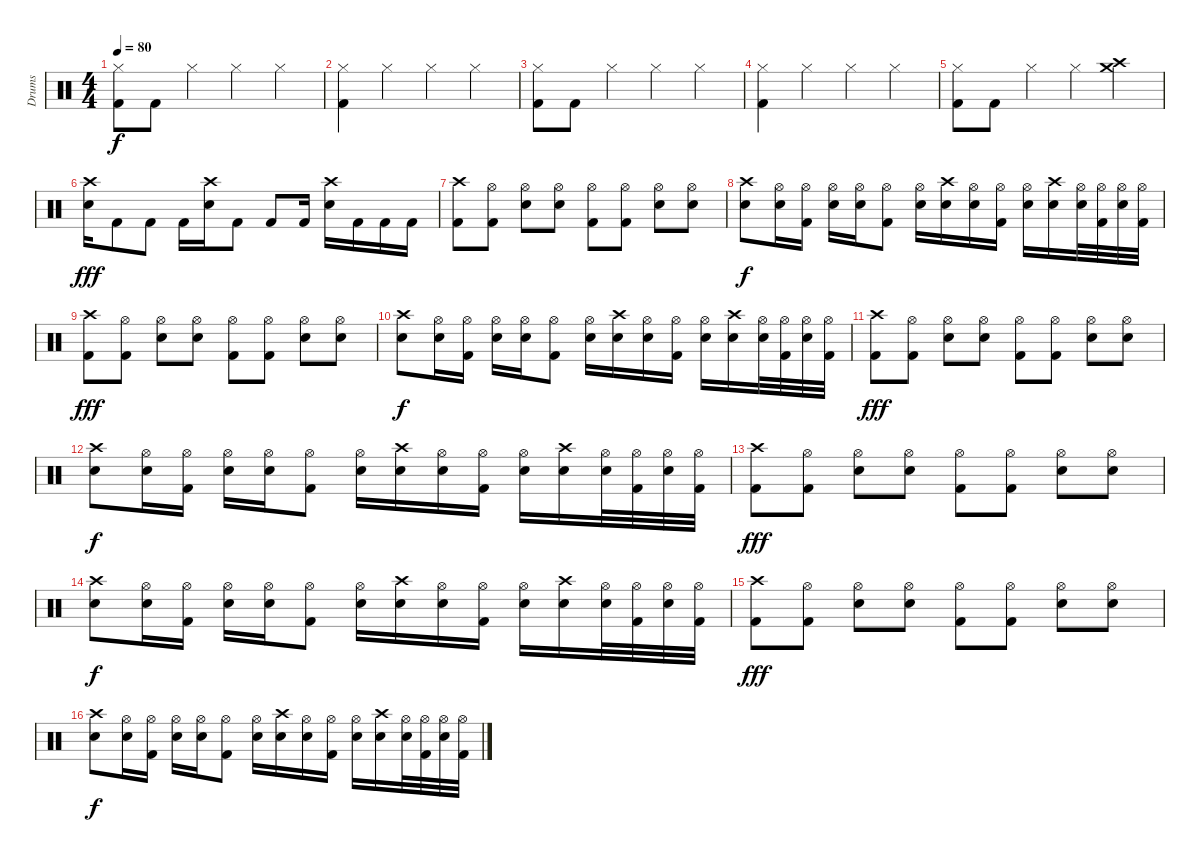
\track ("Drums" "Drums") {instrument percussion}
\staff {score}
\articulation defaults
\ts (4 4)
\tempo 80
\clef neutral
\ks c
("Hi-Hat (closed)" "Kick (hit) 2").8{dy f} "Kick (hit) 2".8 "Hi-Hat (closed)".4 "Hi-Hat (closed)".4 "Hi-Hat (closed)".4 |
("Hi-Hat (closed)" "Kick (hit) 2").4 "Hi-Hat (closed)".4 "Hi-Hat (closed)".4 "Hi-Hat (closed)".4 |
("Hi-Hat (closed)" "Kick (hit) 2").8 "Kick (hit) 2".8 "Hi-Hat (closed)".4 "Hi-Hat (closed)".4 "Hi-Hat (closed)".4 |
("Hi-Hat (closed)" "Kick (hit) 2").4 "Hi-Hat (closed)".4 "Hi-Hat (closed)".4 "Hi-Hat (closed)".4 |
("Hi-Hat (closed)" "Kick (hit) 2").8 "Kick (hit) 2".8 "Hi-Hat (closed)".4 "Hi-Hat (closed)".4 ("Crash high (hit)" "Crash medium (hit)").4 |
("Crash high (hit)" "Electric Snare (hit)").16{dy fff} "Kick (hit) 2".8 "Kick (hit) 2".8 "Kick (hit) 2".16 ("Crash high (hit)" "Electric Snare (hit)").16 "Kick (hit) 2".8 "Kick (hit) 2".8 "Kick (hit) 2".16 ("Crash high (hit)" "Electric Snare (hit)").16 "Kick (hit) 2".16 "Kick (hit) 2".16 "Kick (hit) 2".16 |
("Crash high (hit)" "Kick (hit) 2").8 ("Hi-Hat (open)" "Kick (hit) 2").8 ("Hi-Hat (open)" "Electric Snare (hit)").8 ("Hi-Hat (open)" "Electric Snare (hit)").8 ("Hi-Hat (open)" "Kick (hit) 2").8 ("Hi-Hat (open)" "Kick (hit) 2").8 ("Hi-Hat (open)" "Electric Snare (hit)").8 ("Hi-Hat (open)" "Electric Snare (hit)").8 |
("Crash high (hit)" "Electric Snare (hit)").8{dy f} ("Hi-Hat (open)" "Electric Snare (hit)").16 ("Hi-Hat (open)" "Kick (hit) 2").16 ("Hi-Hat (open)" "Electric Snare (hit)").16 ("Hi-Hat (open)" "Electric Snare (hit)").16 ("Hi-Hat (open)" "Kick (hit) 2").8 ("Hi-Hat (open)" "Electric Snare (hit)").16 ("Crash high (hit)" "Electric Snare (hit)").16 ("Hi-Hat (open)" "Electric Snare (hit)").16 ("Hi-Hat (open)" "Kick (hit) 2").16 ("Hi-Hat (open)" "Electric Snare (hit)").16 ("Crash high (hit)" "Electric Snare (hit)").16 ("Hi-Hat (open)" "Electric Snare (hit)").32 ("Hi-Hat (open)" "Kick (hit) 2").32 ("Hi-Hat (open)" "Electric Snare (hit)").32 ("Hi-Hat (open)" "Kick (hit) 2").32 |
("Crash high (hit)" "Kick (hit) 2").8{dy fff} ("Hi-Hat (open)" "Kick (hit) 2").8 ("Hi-Hat (open)" "Electric Snare (hit)").8 ("Hi-Hat (open)" "Electric Snare (hit)").8 ("Hi-Hat (open)" "Kick (hit) 2").8 ("Hi-Hat (open)" "Kick (hit) 2").8 ("Hi-Hat (open)" "Electric Snare (hit)").8 ("Hi-Hat (open)" "Electric Snare (hit)").8 |
("Crash high (hit)" "Electric Snare (hit)").8{dy f} ("Hi-Hat (open)" "Electric Snare (hit)").16 ("Hi-Hat (open)" "Kick (hit) 2").16 ("Hi-Hat (open)" "Electric Snare (hit)").16 ("Hi-Hat (open)" "Electric Snare (hit)").16 ("Hi-Hat (open)" "Kick (hit) 2").8 ("Hi-Hat (open)" "Electric Snare (hit)").16 ("Crash high (hit)" "Electric Snare (hit)").16 ("Hi-Hat (open)" "Electric Snare (hit)").16 ("Hi-Hat (open)" "Kick (hit) 2").16 ("Hi-Hat (open)" "Electric Snare (hit)").16 ("Crash high (hit)" "Electric Snare (hit)").16 ("Hi-Hat (open)" "Electric Snare (hit)").32 ("Hi-Hat (open)" "Kick (hit) 2").32 ("Hi-Hat (open)" "Electric Snare (hit)").32 ("Hi-Hat (open)" "Kick (hit) 2").32 |
("Crash high (hit)" "Kick (hit) 2").8{dy fff} ("Hi-Hat (open)" "Kick (hit) 2").8 ("Hi-Hat (open)" "Electric Snare (hit)").8 ("Hi-Hat (open)" "Electric Snare (hit)").8 ("Hi-Hat (open)" "Kick (hit) 2").8 ("Hi-Hat (open)" "Kick (hit) 2").8 ("Hi-Hat (open)" "Electric Snare (hit)").8 ("Hi-Hat (open)" "Electric Snare (hit)").8 |
("Crash high (hit)" "Electric Snare (hit)").8{dy f} ("Hi-Hat (open)" "Electric Snare (hit)").16 ("Hi-Hat (open)" "Kick (hit) 2").16 ("Hi-Hat (open)" "Electric Snare (hit)").16 ("Hi-Hat (open)" "Electric Snare (hit)").16 ("Hi-Hat (open)" "Kick (hit) 2").8 ("Hi-Hat (open)" "Electric Snare (hit)").16 ("Crash high (hit)" "Electric Snare (hit)").16 ("Hi-Hat (open)" "Electric Snare (hit)").16 ("Hi-Hat (open)" "Kick (hit) 2").16 ("Hi-Hat (open)" "Electric Snare (hit)").16 ("Crash high (hit)" "Electric Snare (hit)").16 ("Hi-Hat (open)" "Electric Snare (hit)").32 ("Hi-Hat (open)" "Kick (hit) 2").32 ("Hi-Hat (open)" "Electric Snare (hit)").32 ("Hi-Hat (open)" "Kick (hit) 2").32 |
("Crash high (hit)" "Kick (hit) 2").8{dy fff} ("Hi-Hat (open)" "Kick (hit) 2").8 ("Hi-Hat (open)" "Electric Snare (hit)").8 ("Hi-Hat (open)" "Electric Snare (hit)").8 ("Hi-Hat (open)" "Kick (hit) 2").8 ("Hi-Hat (open)" "Kick (hit) 2").8 ("Hi-Hat (open)" "Electric Snare (hit)").8 ("Hi-Hat (open)" "Electric Snare (hit)").8 |
("Crash high (hit)" "Electric Snare (hit)").8{dy f} ("Hi-Hat (open)" "Electric Snare (hit)").16 ("Hi-Hat (open)" "Kick (hit) 2").16 ("Hi-Hat (open)" "Electric Snare (hit)").16 ("Hi-Hat (open)" "Electric Snare (hit)").16 ("Hi-Hat (open)" "Kick (hit) 2").8 ("Hi-Hat (open)" "Electric Snare (hit)").16 ("Crash high (hit)" "Electric Snare (hit)").16 ("Hi-Hat (open)" "Electric Snare (hit)").16 ("Hi-Hat (open)" "Kick (hit) 2").16 ("Hi-Hat (open)" "Electric Snare (hit)").16 ("Crash high (hit)" "Electric Snare (hit)").16 ("Hi-Hat (open)" "Electric Snare (hit)").32 ("Hi-Hat (open)" "Kick (hit) 2").32 ("Hi-Hat (open)" "Electric Snare (hit)").32 ("Hi-Hat (open)" "Kick (hit) 2").32 |
("Crash high (hit)" "Kick (hit) 2").8{dy fff} ("Hi-Hat (open)" "Kick (hit) 2").8 ("Hi-Hat (open)" "Electric Snare (hit)").8 ("Hi-Hat (open)" "Electric Snare (hit)").8 ("Hi-Hat (open)" "Kick (hit) 2").8 ("Hi-Hat (open)" "Kick (hit) 2").8 ("Hi-Hat (open)" "Electric Snare (hit)").8 ("Hi-Hat (open)" "Electric Snare (hit)").8 |
("Crash high (hit)" "Electric Snare (hit)").8{dy f} ("Hi-Hat (open)" "Electric Snare (hit)").16 ("Hi-Hat (open)" "Kick (hit) 2").16 ("Hi-Hat (open)" "Electric Snare (hit)").16 ("Hi-Hat (open)" "Electric Snare (hit)").16 ("Hi-Hat (open)" "Kick (hit) 2").8 ("Hi-Hat (open)" "Electric Snare (hit)").16 ("Crash high (hit)" "Electric Snare (hit)").16 ("Hi-Hat (open)" "Electric Snare (hit)").16 ("Hi-Hat (open)" "Kick (hit) 2").16 ("Hi-Hat (open)" "Electric Snare (hit)").16 ("Crash high (hit)" "Electric Snare (hit)").16 ("Hi-Hat (open)" "Electric Snare (hit)").32 ("Hi-Hat (open)" "Kick (hit) 2").32 ("Hi-Hat (open)" "Electric Snare (hit)").32 ("Hi-Hat (open)" "Kick (hit) 2").32
